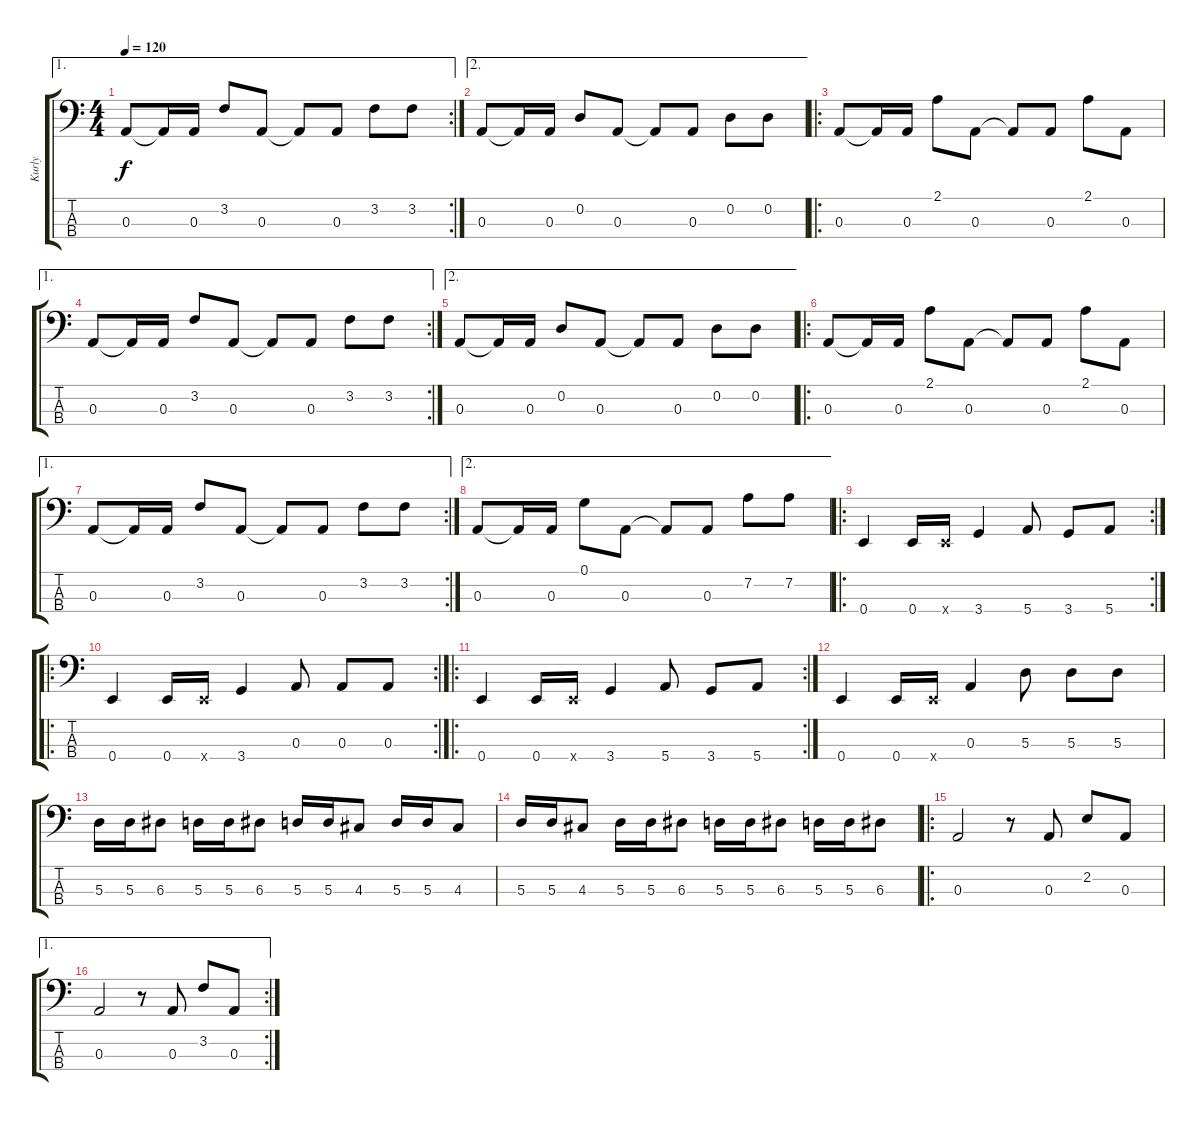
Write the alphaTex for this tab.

\track ("Kurly" "Kurly") {instrument electricbassfinger}
\staff {score tabs}
\tuning (G2 D2 A1 E1) {hide}
\ae 1
\rc 2
\ts (4 4)
\tempo 120
\clef f4
\ks c
0.3.8{dy f instrument slapbass1} 0.3{t}.16 0.3.16 3.2.8 0.3.8 0.3{t}.8 0.3.8 3.2.8 3.2.8 |
\ae 2
0.3.8{instrument slapbass1} 0.3{t}.16 0.3.16 0.2.8 0.3.8 0.3{t}.8 0.3.8 0.2.8 0.2.8 |
\ro
0.3.8{instrument slapbass1} 0.3{t}.16 0.3.16 2.1.8 0.3.8 0.3{t}.8 0.3.8 2.1.8 0.3.8 |
\ae 1
\rc 2
0.3.8{instrument slapbass1} 0.3{t}.16 0.3.16 3.2.8 0.3.8 0.3{t}.8 0.3.8 3.2.8 3.2.8 |
\ae 2
0.3.8{instrument slapbass1} 0.3{t}.16 0.3.16 0.2.8 0.3.8 0.3{t}.8 0.3.8 0.2.8 0.2.8 |
\ro
0.3.8{instrument slapbass1} 0.3{t}.16 0.3.16 2.1.8 0.3.8 0.3{t}.8 0.3.8 2.1.8 0.3.8 |
\ae 1
\rc 2
0.3.8{instrument slapbass1} 0.3{t}.16 0.3.16 3.2.8 0.3.8 0.3{t}.8 0.3.8 3.2.8 3.2.8 |
\ae 2
0.3.8{instrument slapbass1} 0.3{t}.16 0.3.16 0.1.8 0.3.8 0.3{t}.8 0.3.8 7.2.8 7.2.8 |
\ro
\rc 2
0.4.4{instrument slapbass1} 0.4.16 0.4{x}.16 3.4.4 5.4.8 3.4.8 5.4.8 |
\ro
\rc 2
0.4.4{instrument slapbass1} 0.4.16 0.4{x}.16 3.4.4 0.3.8 0.3.8 0.3.8 |
\ro
\rc 2
0.4.4{instrument slapbass1} 0.4.16 0.4{x}.16 3.4.4 5.4.8 3.4.8 5.4.8 |
0.4.4{instrument slapbass1} 0.4.16 0.4{x}.16 0.3.4 5.3.8 5.3.8 5.3.8 |
5.3.16{instrument electricbassfinger} 5.3.16 6.3.8 5.3.16 5.3.16 6.3.8 5.3.16 5.3.16 4.3.8 5.3.16 5.3.16 4.3.8 |
5.3.16{instrument electricbassfinger} 5.3.16 4.3.8 5.3.16 5.3.16 6.3.8 5.3.16 5.3.16 6.3.8 5.3.16 5.3.16 6.3.8 |
\ro
0.3.2{instrument electricbassfinger} r.8 0.3.8 2.2.8 0.3.8 |
\ae 1
\rc 2
0.3.2 r.8 0.3.8 3.2.8 0.3.8
